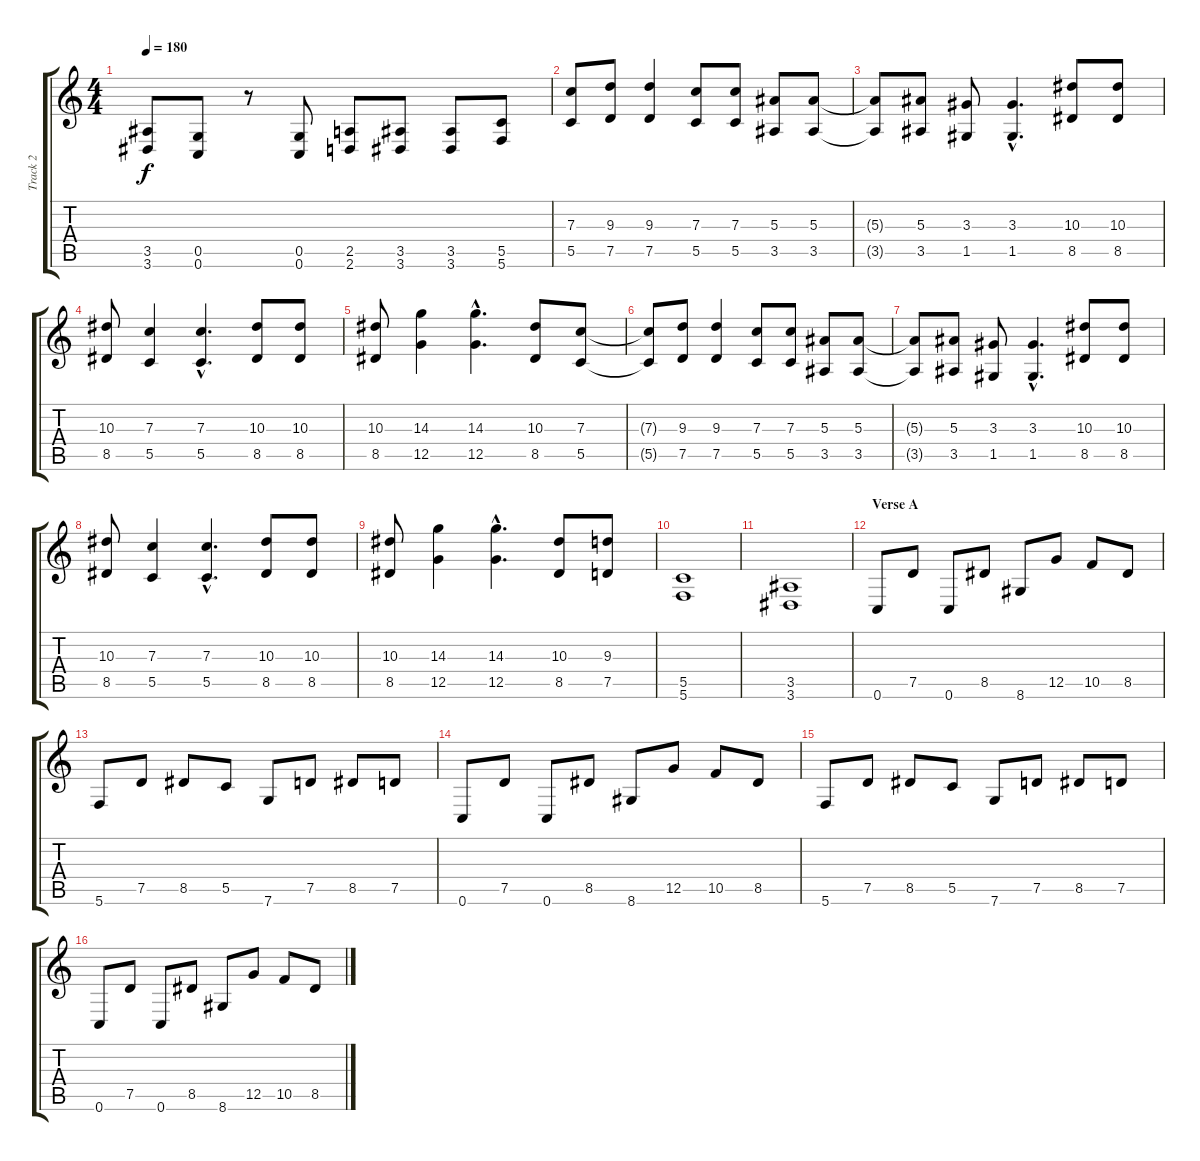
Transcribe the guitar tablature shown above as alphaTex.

\track ("Track 2" "Track 2") {instrument distortionguitar}
\staff {score tabs}
\tuning (D4 A3 F3 C3 G2 C2) {hide}
\ts (4 4)
\tempo 180
\clef g2
\ks c
(3.5{t} 3.6{t}).8{dy f} (0.5 0.6).8 r.8 (0.5 0.6).8 (2.5 2.6).8 (3.5 3.6).8 (3.5 3.6).8 (5.5 5.6).8 |
(7.3 5.5).8 (9.3 7.5).8 (9.3 7.5).4 (7.3 5.5).8 (7.3 5.5).8 (5.3 3.5).8 (5.3 3.5).8 |
(5.3{t} 3.5{t}).8 (5.3 3.5).8 (3.3 1.5).8 (3.3{hac} 1.5{hac}).4{d} (10.3 8.5).8 (10.3 8.5).8 |
(10.3 8.5).8 (7.3 5.5).4 (7.3{hac} 5.5{hac}).4{d} (10.3 8.5).8 (10.3 8.5).8 |
(10.3 8.5).8 (14.3 12.5).4 (14.3{hac} 12.5{hac}).4{d} (10.3 8.5).8 (7.3 5.5).8 |
(7.3{t} 5.5{t}).8 (9.3 7.5).8 (9.3 7.5).4 (7.3 5.5).8 (7.3 5.5).8 (5.3 3.5).8 (5.3 3.5).8 |
(5.3{t} 3.5{t}).8 (5.3 3.5).8 (3.3 1.5).8 (3.3{hac} 1.5{hac}).4{d} (10.3 8.5).8 (10.3 8.5).8 |
(10.3 8.5).8 (7.3 5.5).4 (7.3{hac} 5.5{hac}).4{d} (10.3 8.5).8 (10.3 8.5).8 |
(10.3 8.5).8 (14.3 12.5).4 (14.3{hac} 12.5{hac}).4{d} (10.3 8.5).8 (9.3 7.5).8 |
(5.5 5.6).1 |
(3.5 3.6).1 |
\section ("" "Verse A")
0.6.8 7.5.8 0.6.8 8.5.8 8.6.8 12.5.8 10.5.8 8.5.8 |
5.6.8 7.5.8 8.5.8 5.5.8 7.6.8 7.5.8 8.5.8 7.5.8 |
0.6.8 7.5.8 0.6.8 8.5.8 8.6.8 12.5.8 10.5.8 8.5.8 |
5.6.8 7.5.8 8.5.8 5.5.8 7.6.8 7.5.8 8.5.8 7.5.8 |
0.6.8 7.5.8 0.6.8 8.5.8 8.6.8 12.5.8 10.5.8 8.5.8
